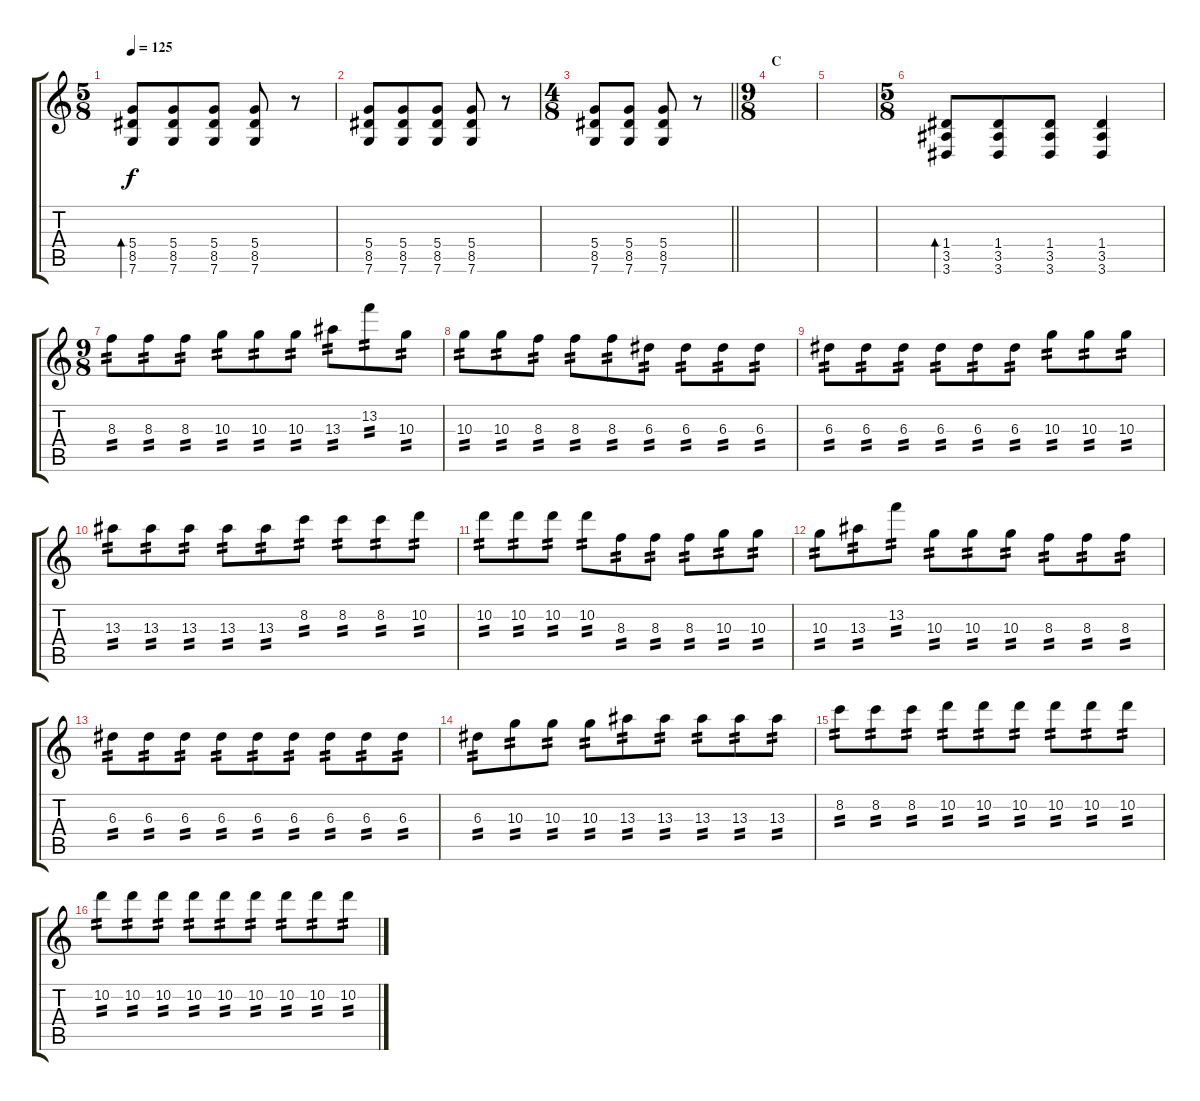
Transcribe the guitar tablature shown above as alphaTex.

\track "" {instrument electricguitarmuted}
\staff {score tabs}
\tuning (G4 E4 A3 D3 G2 C2) {hide}
\ts (5 8)
\tempo 125
\clef g2
\ks c
(5.4 8.5 7.6).8{bd 240 dy f} (5.4 8.5 7.6).8 (5.4 8.5 7.6).8 (5.4 8.5 7.6).8 r.8 |
(5.4 8.5 7.6).8 (5.4 8.5 7.6).8 (5.4 8.5 7.6).8 (5.4 8.5 7.6).8 r.8 |
\ts (4 8)
\barLineRight lightlight
(5.4 8.5 7.6).8 (5.4 8.5 7.6).8 (5.4 8.5 7.6).8 r.8 |
\ts (9 8)
\section ("" "C")
|
|
\ts (5 8)
(1.4 3.5 3.6).8{bd 240 instrument distortionguitar} (1.4 3.5 3.6).8 (1.4 3.5 3.6).8 (1.4 3.5 3.6).4 |
\ts (9 8)
8.3.8{tp 2} 8.3.8{tp 2} 8.3.8{tp 2} 10.3.8{tp 2} 10.3.8{tp 2} 10.3.8{tp 2} 13.3.8{tp 2} 13.2.8{tp 2} 10.3.8{tp 2} |
10.3.8{tp 2} 10.3.8{tp 2} 8.3.8{tp 2} 8.3.8{tp 2} 8.3.8{tp 2} 6.3.8{tp 2} 6.3.8{tp 2} 6.3.8{tp 2} 6.3.8{tp 2} |
6.3.8{tp 2} 6.3.8{tp 2} 6.3.8{tp 2} 6.3.8{tp 2} 6.3.8{tp 2} 6.3.8{tp 2} 10.3.8{tp 2} 10.3.8{tp 2} 10.3.8{tp 2} |
13.3.8{tp 2} 13.3.8{tp 2} 13.3.8{tp 2} 13.3.8{tp 2} 13.3.8{tp 2} 8.2.8{tp 2} 8.2.8{tp 2} 8.2.8{tp 2} 10.2.8{tp 2} |
10.2.8{tp 2} 10.2.8{tp 2} 10.2.8{tp 2} 10.2.8{tp 2} 8.3.8{tp 2} 8.3.8{tp 2} 8.3.8{tp 2} 10.3.8{tp 2} 10.3.8{tp 2} |
10.3.8{tp 2} 13.3.8{tp 2} 13.2.8{tp 2} 10.3.8{tp 2} 10.3.8{tp 2} 10.3.8{tp 2} 8.3.8{tp 2} 8.3.8{tp 2} 8.3.8{tp 2} |
6.3.8{tp 2} 6.3.8{tp 2} 6.3.8{tp 2} 6.3.8{tp 2} 6.3.8{tp 2} 6.3.8{tp 2} 6.3.8{tp 2} 6.3.8{tp 2} 6.3.8{tp 2} |
6.3.8{tp 2} 10.3.8{tp 2} 10.3.8{tp 2} 10.3.8{tp 2} 13.3.8{tp 2} 13.3.8{tp 2} 13.3.8{tp 2} 13.3.8{tp 2} 13.3.8{tp 2} |
8.2.8{tp 2} 8.2.8{tp 2} 8.2.8{tp 2} 10.2.8{tp 2} 10.2.8{tp 2} 10.2.8{tp 2} 10.2.8{tp 2} 10.2.8{tp 2} 10.2.8{tp 2} |
10.2.8{tp 2} 10.2.8{tp 2} 10.2.8{tp 2} 10.2.8{tp 2} 10.2.8{tp 2} 10.2.8{tp 2} 10.2.8{tp 2} 10.2.8{tp 2} 10.2.8{tp 2}
